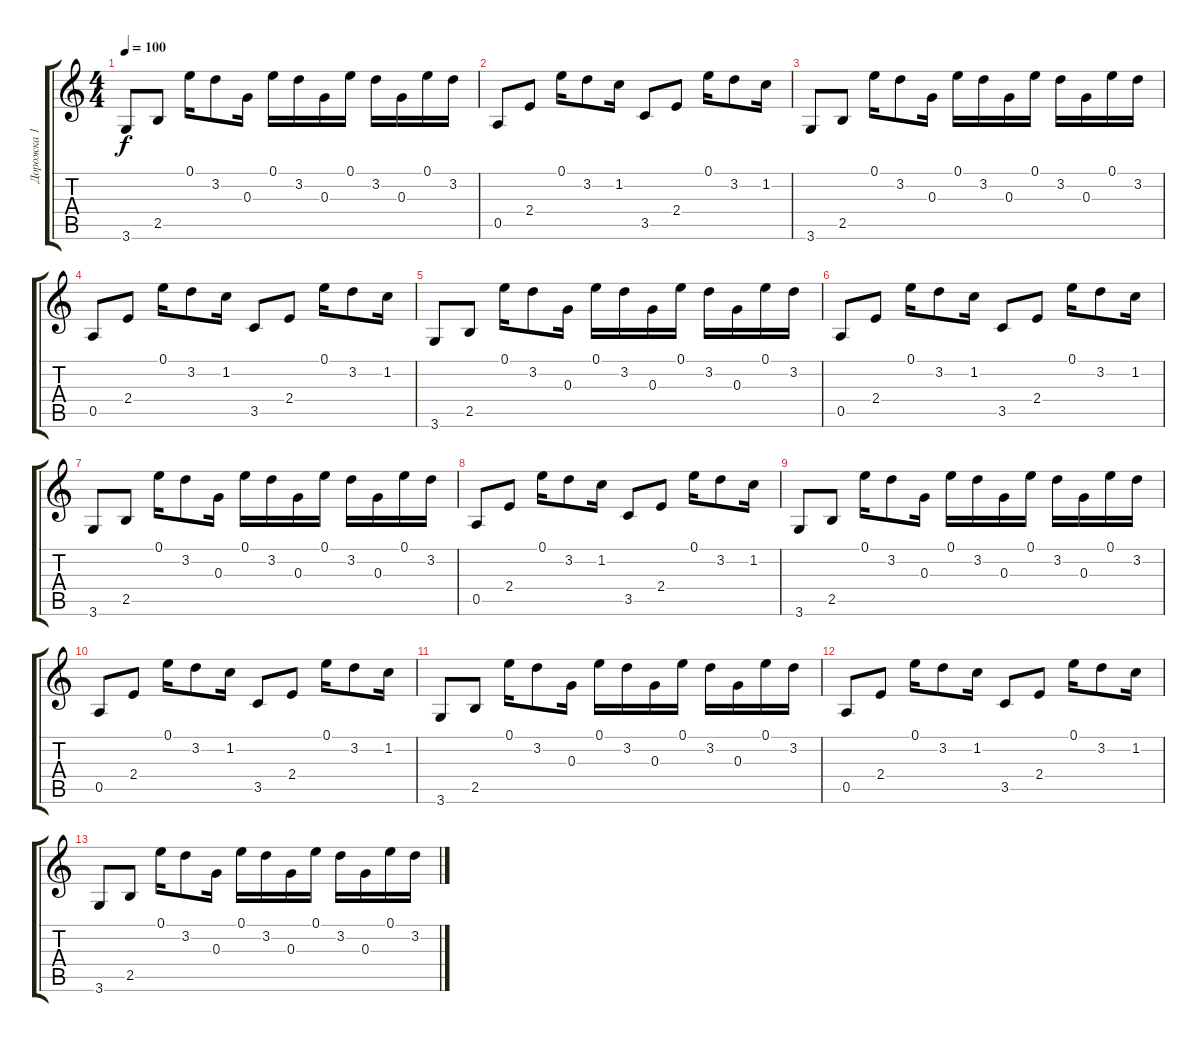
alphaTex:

\track ("Дорожка 1" "Дорожка 1") {instrument acousticguitarsteel}
\staff {score tabs}
\tuning (E4 B3 G3 D3 A2 E2) {hide}
\ts (4 4)
\tempo 100
\clef g2
\ks c
3.6.8{dy f} 2.5.8 0.1.16 3.2.8 0.3.16 0.1.16 3.2.16 0.3.16 0.1.16 3.2.16 0.3.16 0.1.16 3.2.16 |
0.5.8 2.4.8 0.1.16 3.2.8 1.2.16 3.5.8 2.4.8 0.1.16 3.2.8 1.2.16 |
3.6.8 2.5.8 0.1.16 3.2.8 0.3.16 0.1.16 3.2.16 0.3.16 0.1.16 3.2.16 0.3.16 0.1.16 3.2.16 |
0.5.8 2.4.8 0.1.16 3.2.8 1.2.16 3.5.8 2.4.8 0.1.16 3.2.8 1.2.16 |
3.6.8 2.5.8 0.1.16 3.2.8 0.3.16 0.1.16 3.2.16 0.3.16 0.1.16 3.2.16 0.3.16 0.1.16 3.2.16 |
0.5.8 2.4.8 0.1.16 3.2.8 1.2.16 3.5.8 2.4.8 0.1.16 3.2.8 1.2.16 |
3.6.8 2.5.8 0.1.16 3.2.8 0.3.16 0.1.16 3.2.16 0.3.16 0.1.16 3.2.16 0.3.16 0.1.16 3.2.16 |
0.5.8 2.4.8 0.1.16 3.2.8 1.2.16 3.5.8 2.4.8 0.1.16 3.2.8 1.2.16 |
3.6.8 2.5.8 0.1.16 3.2.8 0.3.16 0.1.16 3.2.16 0.3.16 0.1.16 3.2.16 0.3.16 0.1.16 3.2.16 |
0.5.8 2.4.8 0.1.16 3.2.8 1.2.16 3.5.8 2.4.8 0.1.16 3.2.8 1.2.16 |
3.6.8 2.5.8 0.1.16 3.2.8 0.3.16 0.1.16 3.2.16 0.3.16 0.1.16 3.2.16 0.3.16 0.1.16 3.2.16 |
0.5.8 2.4.8 0.1.16 3.2.8 1.2.16 3.5.8 2.4.8 0.1.16 3.2.8 1.2.16 |
3.6.8 2.5.8 0.1.16 3.2.8 0.3.16 0.1.16 3.2.16 0.3.16 0.1.16 3.2.16 0.3.16 0.1.16 3.2.16
